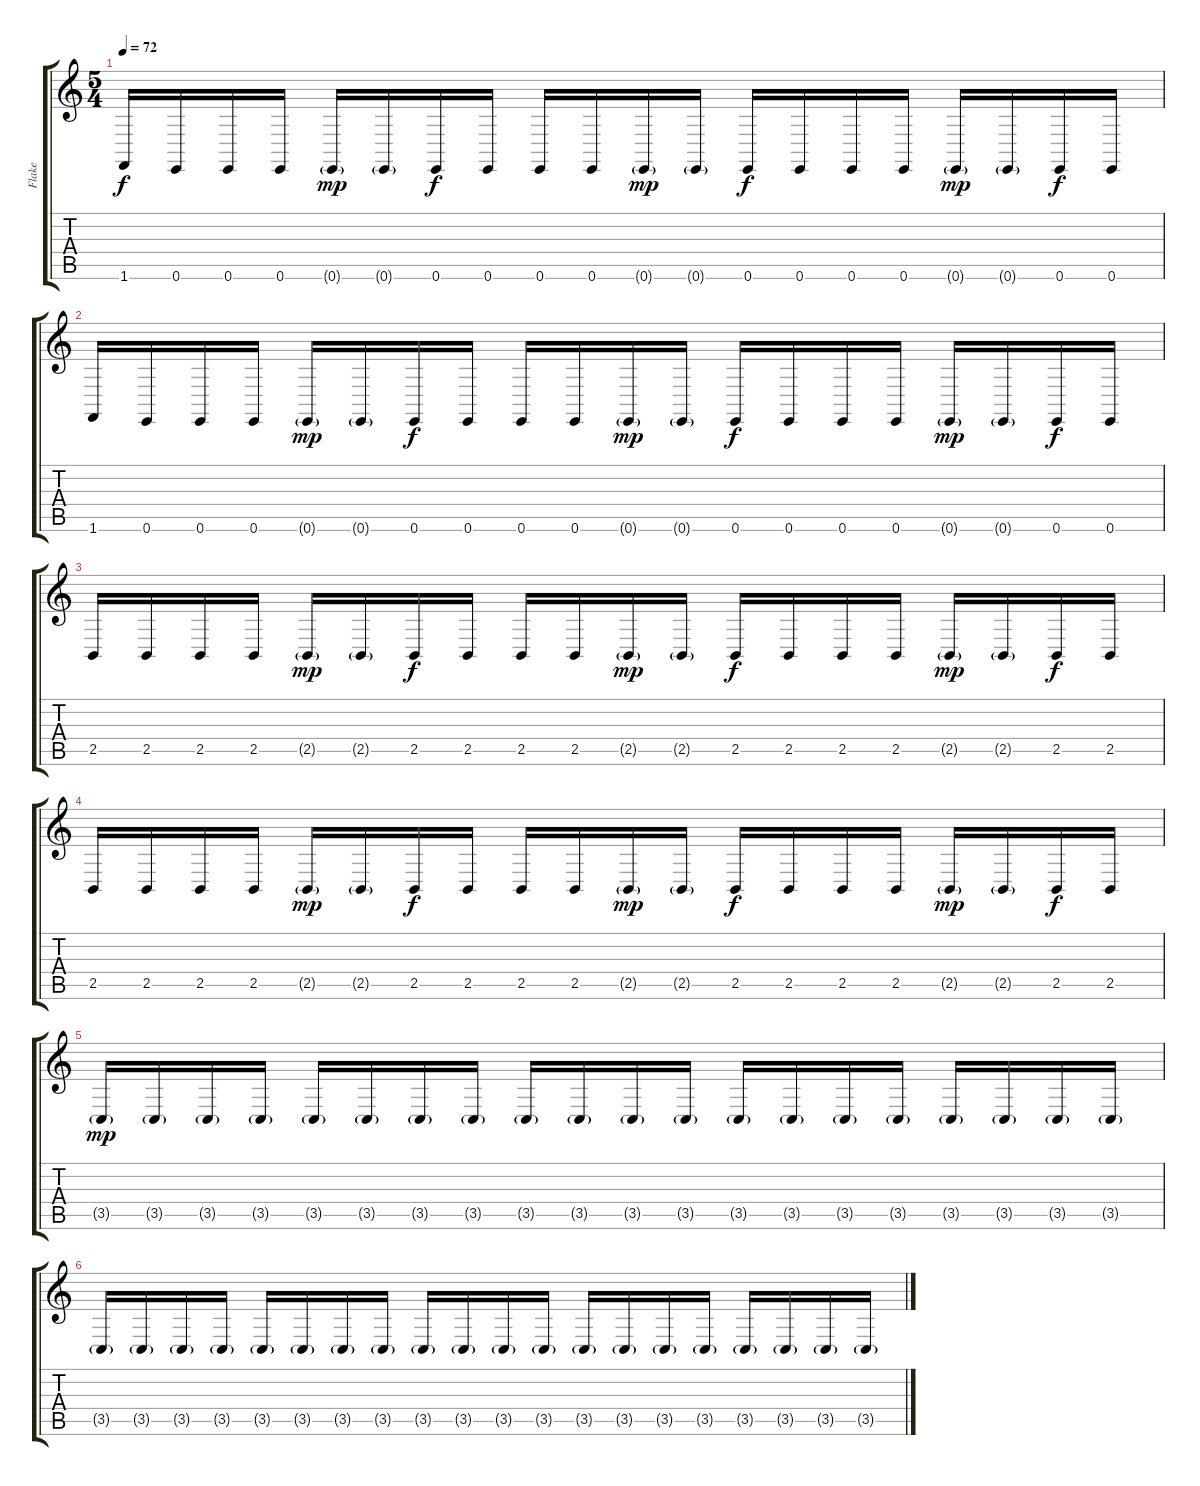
\track ("Flake" "Flake") {instrument lead8bassandlead}
\staff {score tabs}
\tuning (E4 B3 G3 D3 A2 E2) {hide}
\ts (5 4)
\tempo 72
\clef g2
\ks c
1.6.16{dy f} 0.6.16 0.6.16 0.6.16 0.6{g}.16{dy mp} 0.6{g}.16 0.6.16{dy f} 0.6.16 0.6.16 0.6.16 0.6{g}.16{dy mp} 0.6{g}.16 0.6.16{dy f} 0.6.16 0.6.16 0.6.16 0.6{g}.16{dy mp} 0.6{g}.16 0.6.16{dy f} 0.6.16 |
1.6.16 0.6.16 0.6.16 0.6.16 0.6{g}.16{dy mp} 0.6{g}.16 0.6.16{dy f} 0.6.16 0.6.16 0.6.16 0.6{g}.16{dy mp} 0.6{g}.16 0.6.16{dy f} 0.6.16 0.6.16 0.6.16 0.6{g}.16{dy mp} 0.6{g}.16 0.6.16{dy f} 0.6.16 |
2.5.16 2.5.16 2.5.16 2.5.16 2.5{g}.16{dy mp} 2.5{g}.16 2.5.16{dy f} 2.5.16 2.5.16 2.5.16 2.5{g}.16{dy mp} 2.5{g}.16 2.5.16{dy f} 2.5.16 2.5.16 2.5.16 2.5{g}.16{dy mp} 2.5{g}.16 2.5.16{dy f} 2.5.16 |
2.5.16 2.5.16 2.5.16 2.5.16 2.5{g}.16{dy mp} 2.5{g}.16 2.5.16{dy f} 2.5.16 2.5.16 2.5.16 2.5{g}.16{dy mp} 2.5{g}.16 2.5.16{dy f} 2.5.16 2.5.16 2.5.16 2.5{g}.16{dy mp} 2.5{g}.16 2.5.16{dy f} 2.5.16 |
3.5{g}.16{dy mp volume 10} 3.5{g}.16 3.5{g}.16 3.5{g}.16 3.5{g}.16 3.5{g}.16 3.5{g}.16 3.5{g}.16 3.5{g}.16 3.5{g}.16 3.5{g}.16 3.5{g}.16 3.5{g}.16 3.5{g}.16 3.5{g}.16 3.5{g}.16 3.5{g}.16 3.5{g}.16 3.5{g}.16{volume 0} 3.5{g}.16 |
3.5{g}.16 3.5{g}.16 3.5{g}.16 3.5{g}.16 3.5{g}.16 3.5{g}.16 3.5{g}.16 3.5{g}.16 3.5{g}.16 3.5{g}.16 3.5{g}.16 3.5{g}.16 3.5{g}.16 3.5{g}.16 3.5{g}.16 3.5{g}.16 3.5{g}.16 3.5{g}.16 3.5{g}.16 3.5{g}.16
